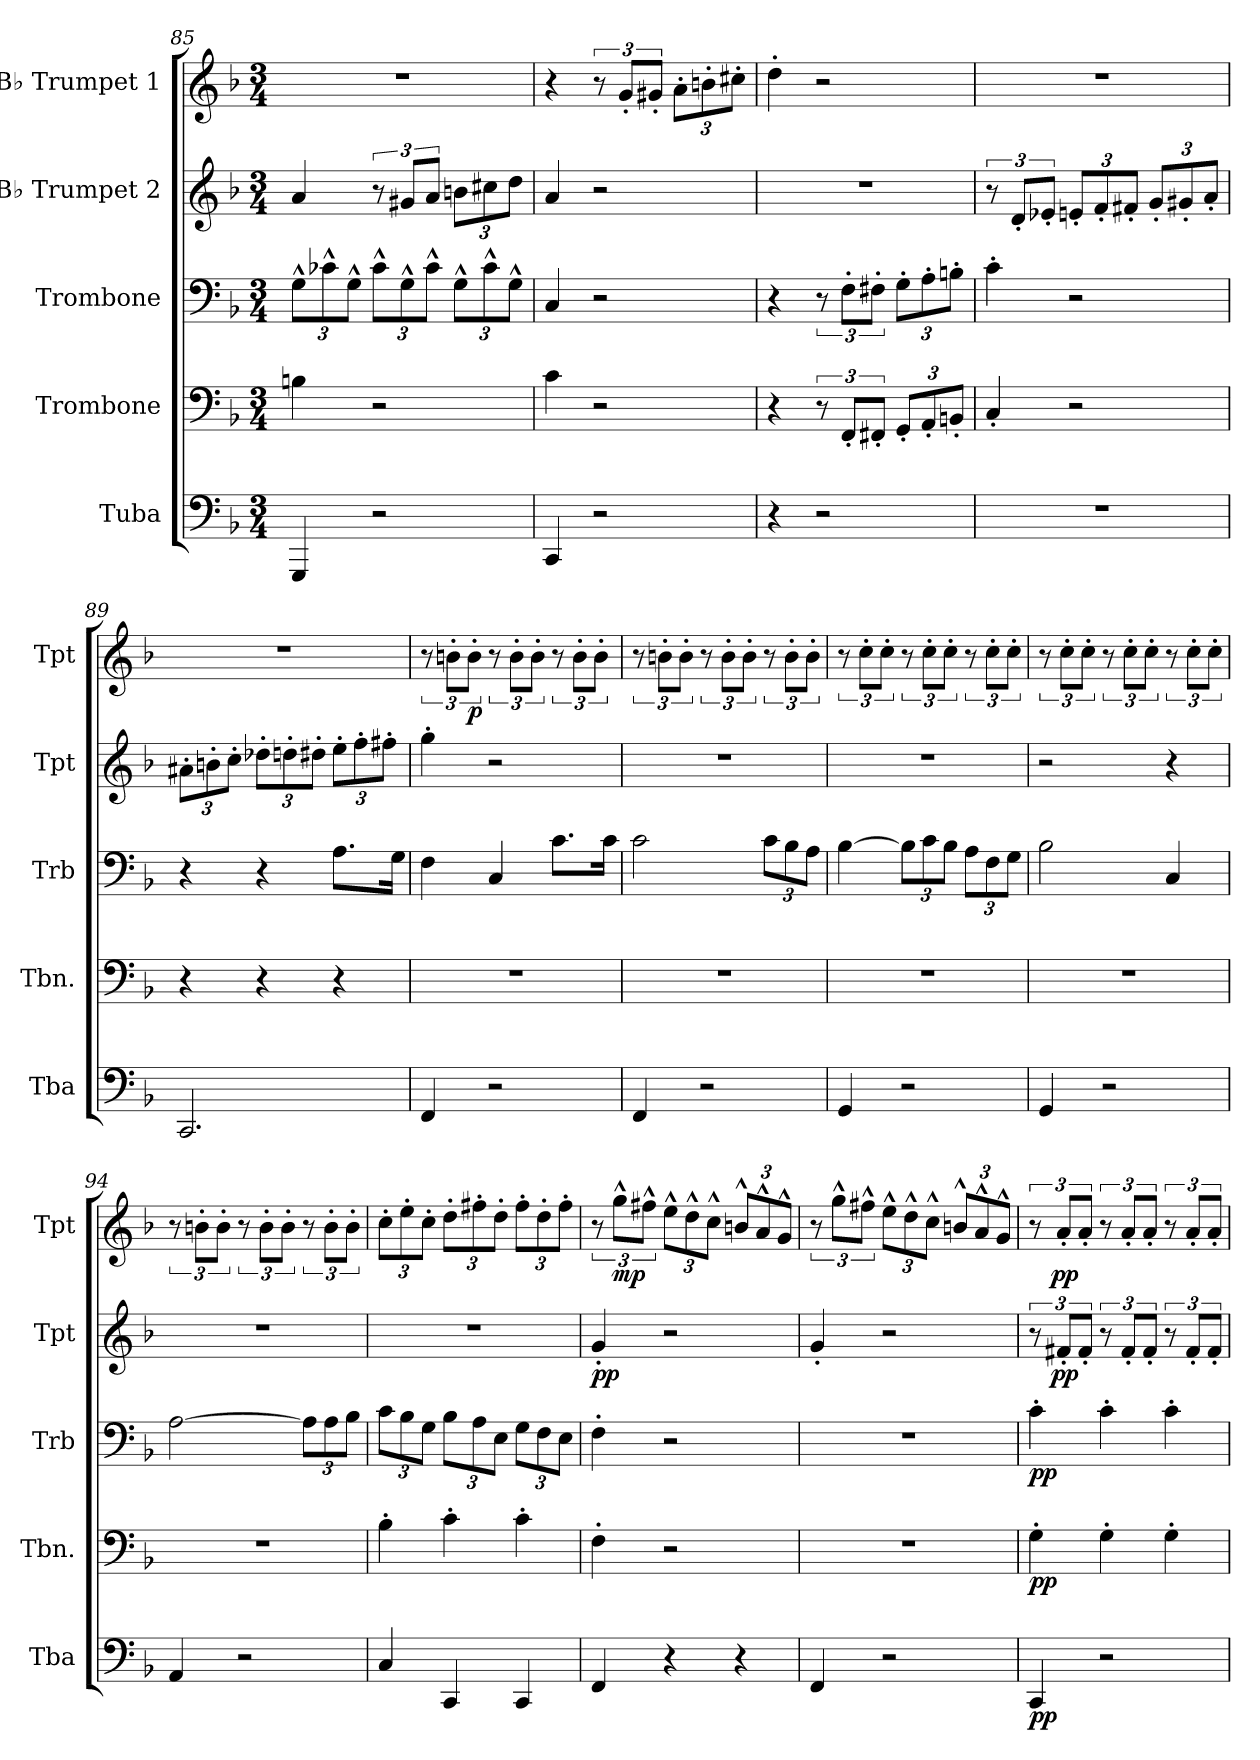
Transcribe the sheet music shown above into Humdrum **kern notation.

**kern	**dynam	**kern	**dynam	**kern	**dynam	**kern	**dynam	**kern	**dynam
*part5	*part5	*part4	*part4	*part3	*part3	*part2	*part2	*part1	*part1
*staff5	*staff5	*staff4	*staff4	*staff3	*staff3	*staff2	*staff2	*staff1	*staff1
*I"Tuba	*	*I"Trombone	*	*I"Trombone	*	*I"B♭ Trumpet 2	*	*I"B♭ Trumpet 1	*
*I'Tba	*	*I'Tbn.	*	*I'Trb	*	*I'Tpt	*	*I'Tpt	*
*clefF4	*	*clefF4	*	*clefF4	*	*clefG2	*	*clefG2	*
*	*	*	*	*	*	*ITrd1c2	*	*ITrd1c2	*
*k[b-]	*	*k[b-]	*	*k[b-]	*	*k[b-e-a-]	*	*k[b-e-a-]	*
*M3/4	*	*M3/4	*	*M3/4	*	*M3/4	*	*M3/4	*
*	*	*	*	*Xbrackettup	*	*	*	*	*
=85	=85	=85	=85	=85	=85	=85	=85	=85	=85
4GGG/	.	4Bn\	.	12G^^\L	.	4g/	.	2.r	.
.	.	.	.	12c-X^^\	.	.	.	.	.
.	.	.	.	12G^^\J	.	.	.	.	.
2r	.	2r	.	12c-^^\L	.	12r	.	.	.
.	.	.	.	12G^^\	.	12f#X/L	.	.	.
.	.	.	.	12c-^^\J	.	12g/J	.	.	.
*	*	*	*	*	*	*Xbrackettup	*	*	*
.	.	.	.	12G^^\L	.	12an\L	.	.	.
.	.	.	.	12c-^^\	.	12bn\	.	.	.
.	.	.	.	12G^^\J	.	12cc\J	.	.	.
=86	=86	=86	=86	=86	=86	=86	=86	=86	=86
4CC/	.	4c\	.	4C/	.	4g/	.	4r	.
2r	.	2r	.	2r	.	2r	.	12r	.
.	.	.	.	.	.	.	.	12f'/L	.
.	.	.	.	.	.	.	.	12f#X'/J	.
*	*	*	*	*	*	*	*	*Xbrackettup	*
.	.	.	.	.	.	.	.	12g'\L	.
.	.	.	.	.	.	.	.	12an'\	.
.	.	.	.	.	.	.	.	12bn'\J	.
=87	=87	=87	=87	=87	=87	=87	=87	=87	=87
4r	.	4r	.	4r	.	2.r	.	4cc'\	.
*	*	*	*	*brackettup	*	*	*	*	*
2r	.	12r	.	12r	.	.	.	2r	.
.	.	12FF'/L	.	12F'\L	.	.	.	.	.
.	.	12FF#X'/J	.	12F#X'\J	.	.	.	.	.
*	*	*Xbrackettup	*	*Xbrackettup	*	*	*	*	*
.	.	12GG'/L	.	12G'\L	.	.	.	.	.
.	.	12AA'/	.	12A'\	.	.	.	.	.
.	.	12BBn'/J	.	12Bn'\J	.	.	.	.	.
!!LO:PB:g=z
=88	=88	=88	=88	=88	=88	=88	=88	=88	=88
*	*	*	*	*	*	*brackettup	*	*	*
2.r	.	4C'/	.	4c'\	.	12r	.	2.r	.
.	.	.	.	.	.	12c'/L	.	.	.
.	.	.	.	.	.	12d-X'/J	.	.	.
*	*	*	*	*	*	*Xbrackettup	*	*	*
.	.	2r	.	2r	.	12dn'/L	.	.	.
.	.	.	.	.	.	12e-'/	.	.	.
.	.	.	.	.	.	12en'/J	.	.	.
.	.	.	.	.	.	12f'/L	.	.	.
.	.	.	.	.	.	12f#X'/	.	.	.
.	.	.	.	.	.	12g'/J	.	.	.
=89	=89	=89	=89	=89	=89	=89	=89	=89	=89
2.CC/	.	4r	.	4r	.	12g#X'\L	.	2.r	.
.	.	.	.	.	.	12an'\	.	.	.
.	.	.	.	.	.	12b-'\J	.	.	.
.	.	4r	.	4r	.	12cc-X'\L	.	.	.
.	.	.	.	.	.	12ccn'\	.	.	.
.	.	.	.	.	.	12cc#X'\J	.	.	.
.	.	4r	.	8.A\L	.	12dd'\L	.	.	.
.	.	.	.	.	.	12ee-'\	.	.	.
.	.	.	.	.	.	12een'\J	.	.	.
.	.	.	.	16G\Jk	.	.	.	.	.
=90	=90	=90	=90	=90	=90	=90	=90	=90	=90
*	*	*	*	*	*	*	*	*brackettup	*
4FF/	.	2.r	.	4F\	.	4ff'\	.	12r	.
.	.	.	.	.	.	.	.	12an'\L	.
!	!	!	!	!	!	!	!	!	!LO:DY:b
.	.	.	.	.	.	.	.	12a'\J	p
2r	.	.	.	4C/	.	2r	.	12r	.
.	.	.	.	.	.	.	.	12a'\L	.
.	.	.	.	.	.	.	.	12a'\J	.
.	.	.	.	8.c\L	.	.	.	12r	.
.	.	.	.	.	.	.	.	12a'\L	.
.	.	.	.	.	.	.	.	12a'\J	.
.	.	.	.	16c\Jk	.	.	.	.	.
=91	=91	=91	=91	=91	=91	=91	=91	=91	=91
4FF/	.	2.r	.	2c\	.	2.r	.	12r	.
.	.	.	.	.	.	.	.	12an'\L	.
.	.	.	.	.	.	.	.	12a'\J	.
2r	.	.	.	.	.	.	.	12r	.
.	.	.	.	.	.	.	.	12a'\L	.
.	.	.	.	.	.	.	.	12a'\J	.
.	.	.	.	12c\L	.	.	.	12r	.
.	.	.	.	12B-\	.	.	.	12a'\L	.
.	.	.	.	12A\J	.	.	.	12a'\J	.
!!LO:LB:g=z
=92	=92	=92	=92	=92	=92	=92	=92	=92	=92
4GG/	.	2.r	.	[4B-\	.	2.r	.	12r	.
.	.	.	.	.	.	.	.	12b-'\L	.
.	.	.	.	.	.	.	.	12b-'\J	.
2r	.	.	.	12B-\L]	.	.	.	12r	.
.	.	.	.	12c\	.	.	.	12b-'\L	.
.	.	.	.	12B-\J	.	.	.	12b-'\J	.
.	.	.	.	12A\L	.	.	.	12r	.
.	.	.	.	12F\	.	.	.	12b-'\L	.
.	.	.	.	12G\J	.	.	.	12b-'\J	.
=93	=93	=93	=93	=93	=93	=93	=93	=93	=93
4GG/	.	2.r	.	2B-\	.	2r	.	12r	.
.	.	.	.	.	.	.	.	12b-'\L	.
.	.	.	.	.	.	.	.	12b-'\J	.
2r	.	.	.	.	.	.	.	12r	.
.	.	.	.	.	.	.	.	12b-'\L	.
.	.	.	.	.	.	.	.	12b-'\J	.
.	.	.	.	4C/	.	4r	.	12r	.
.	.	.	.	.	.	.	.	12b-'\L	.
.	.	.	.	.	.	.	.	12b-'\J	.
=94	=94	=94	=94	=94	=94	=94	=94	=94	=94
4AA/	.	2.r	.	[2A\	.	2.r	.	12r	.
.	.	.	.	.	.	.	.	12an'\L	.
.	.	.	.	.	.	.	.	12a'\J	.
2r	.	.	.	.	.	.	.	12r	.
.	.	.	.	.	.	.	.	12a'\L	.
.	.	.	.	.	.	.	.	12a'\J	.
.	.	.	.	12A\L]	.	.	.	12r	.
.	.	.	.	12A\	.	.	.	12a'\L	.
.	.	.	.	12B-\J	.	.	.	12a'\J	.
=95	=95	=95	=95	=95	=95	=95	=95	=95	=95
*	*	*	*	*	*	*	*	*Xbrackettup	*
4C/	.	4B-'\	.	12c\L	.	2.r	.	12b-'\L	.
.	.	.	.	12B-\	.	.	.	12dd'\	.
.	.	.	.	12G\J	.	.	.	12b-'\J	.
4CC/	.	4c'\	.	12B-\L	.	.	.	12cc'\L	.
.	.	.	.	12A\	.	.	.	12een'\	.
.	.	.	.	12E\J	.	.	.	12cc'\J	.
4CC/	.	4c'\	.	12G\L	.	.	.	12ee'\L	.
.	.	.	.	12F\	.	.	.	12cc'\	.
.	.	.	.	12E\J	.	.	.	12ee'\J	.
!!LO:PB:g=z
=96	=96	=96	=96	=96	=96	=96	=96	=96	=96
*	*	*	*	*	*	*	*	*brackettup	*
!	!	!	!	!	!	!	!LO:DY:b	!	!
4FF/	.	4F'\	.	4F'\	.	4f'/	pp	12r	.
!	!	!	!	!	!	!	!	!	!LO:DY:b
.	.	.	.	.	.	.	.	12ff^^\L	mp
.	.	.	.	.	.	.	.	12een^^\J	.
*	*	*	*	*	*	*	*	*Xbrackettup	*
4r	.	2r	.	2r	.	2r	.	12dd^^\L	.
.	.	.	.	.	.	.	.	12cc^^\	.
.	.	.	.	.	.	.	.	12b-^^\J	.
4r	.	.	.	.	.	.	.	12an^^/L	.
.	.	.	.	.	.	.	.	12g^^/	.
.	.	.	.	.	.	.	.	12f^^/J	.
=97	=97	=97	=97	=97	=97	=97	=97	=97	=97
*	*	*	*	*	*	*	*	*brackettup	*
4FF/	.	2.r	.	2.r	.	4f'/	.	12r	.
.	.	.	.	.	.	.	.	12ff^^\L	.
.	.	.	.	.	.	.	.	12een^^\J	.
*	*	*	*	*	*	*	*	*Xbrackettup	*
2r	.	.	.	.	.	2r	.	12dd^^\L	.
.	.	.	.	.	.	.	.	12cc^^\	.
.	.	.	.	.	.	.	.	12b-^^\J	.
.	.	.	.	.	.	.	.	12an^^/L	.
.	.	.	.	.	.	.	.	12g^^/	.
.	.	.	.	.	.	.	.	12f^^/J	.
=98	=98	=98	=98	=98	=98	=98	=98	=98	=98
*	*	*	*	*	*	*brackettup	*	*brackettup	*
!	!LO:DY:b	!	!LO:DY:b	!	!LO:DY:b	!	!	!	!
4CC/	pp	4G'\	pp	4c'\	pp	12r	.	12r	.
!	!	!	!	!	!	!	!LO:DY:b	!	!LO:DY:b
.	.	.	.	.	.	12en'/L	pp	12g'/L	pp
.	.	.	.	.	.	12e'/J	.	12g'/J	.
2r	.	4G'\	.	4c'\	.	12r	.	12r	.
.	.	.	.	.	.	12e'/L	.	12g'/L	.
.	.	.	.	.	.	12e'/J	.	12g'/J	.
.	.	4G'\	.	4c'\	.	12r	.	12r	.
.	.	.	.	.	.	12e'/L	.	12g'/L	.
.	.	.	.	.	.	12e'/J	.	12g'/J	.
=	=	=	=	=	=	=	=	=	=
*-	*-	*-	*-	*-	*-	*-	*-	*-	*-
